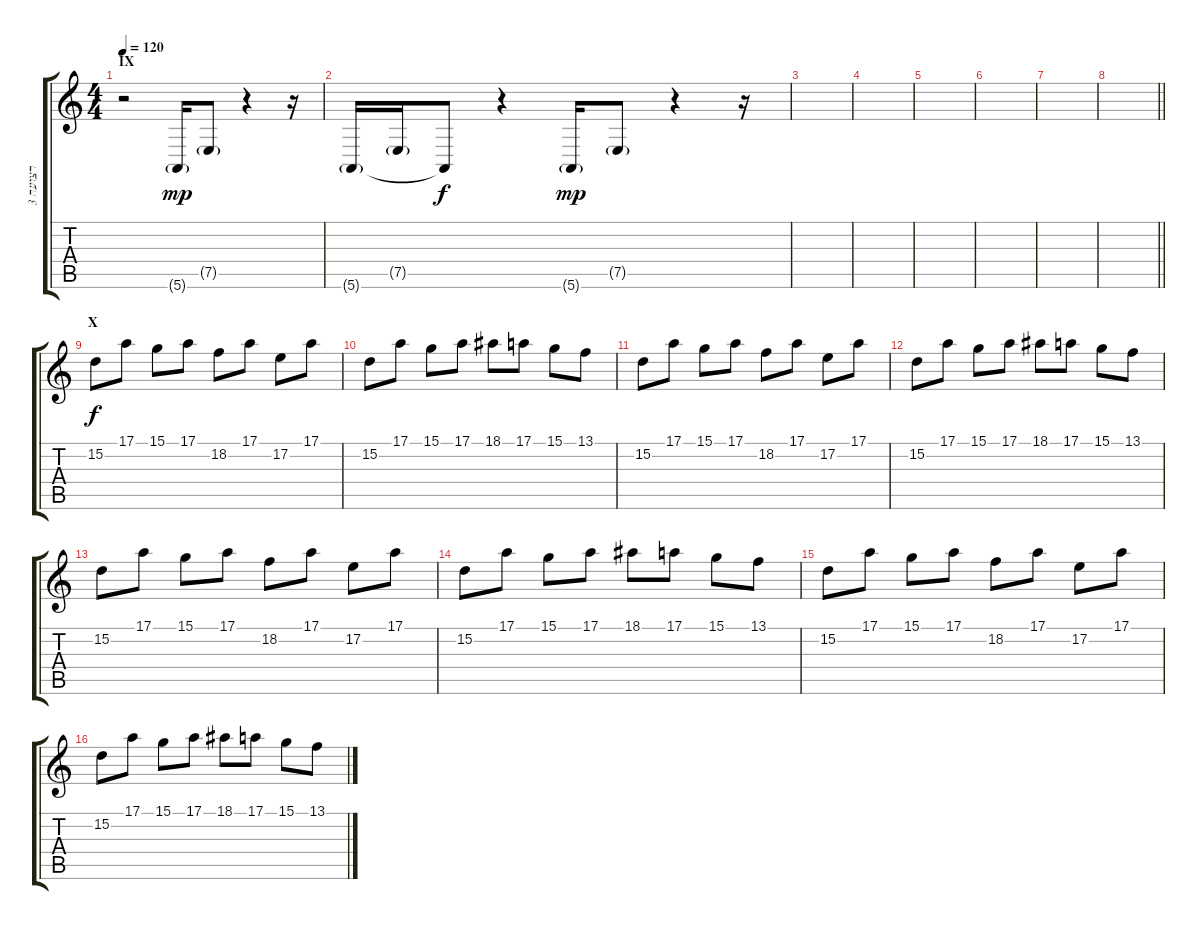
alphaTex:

\track ("רצועה 3" "רצועה 3") {instrument rockorgan}
\staff {score tabs}
\tuning (E4 B3 G3 D3 A2 E2) {hide}
\ts (4 4)
\section ("" "IX")
\tempo 120
\clef g2
\ks c
r.2{dy mp} 5.6{g}.16 7.5{g}.8 r.4 r.16 |
5.6{g}.16 7.5{g}.16 5.6{t}.8{dy f} r.4 5.6{g}.16{dy mp} 7.5{g}.8 r.4 r.16 |
|
|
|
|
|
\barLineRight lightlight
|
\section ("" "X")
15.2.8{dy f} 17.1.8 15.1.8 17.1.8 18.2.8 17.1.8 17.2.8 17.1.8 |
15.2.8 17.1.8 15.1.8 17.1.8 18.1.8 17.1.8 15.1.8 13.1.8 |
15.2.8 17.1.8 15.1.8 17.1.8 18.2.8 17.1.8 17.2.8 17.1.8 |
15.2.8 17.1.8 15.1.8 17.1.8 18.1.8 17.1.8 15.1.8 13.1.8 |
15.2.8 17.1.8 15.1.8 17.1.8 18.2.8 17.1.8 17.2.8 17.1.8 |
15.2.8 17.1.8 15.1.8 17.1.8 18.1.8 17.1.8 15.1.8 13.1.8 |
15.2.8 17.1.8 15.1.8 17.1.8 18.2.8 17.1.8 17.2.8 17.1.8 |
15.2.8 17.1.8 15.1.8 17.1.8 18.1.8 17.1.8 15.1.8 13.1.8
